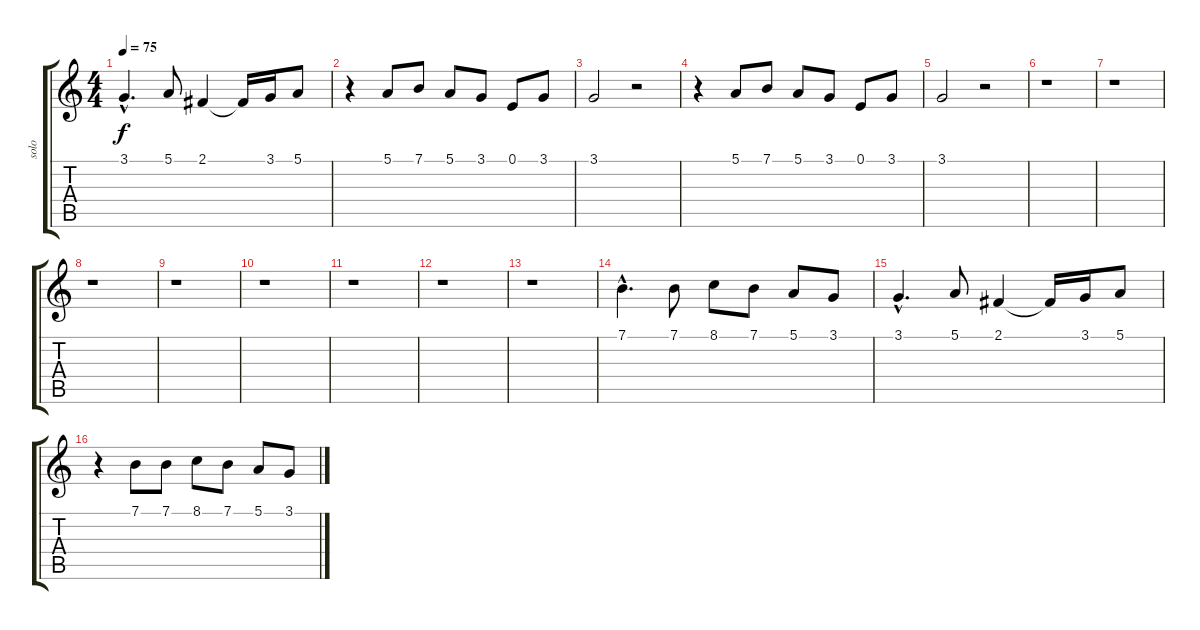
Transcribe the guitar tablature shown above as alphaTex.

\track ("solo" "solo") {instrument violin}
\staff {score tabs}
\tuning (E4 B3 G3 D3 A2 E2) {hide}
\ts (4 4)
\tempo 75
\clef g2
\ks c
3.1{hac}.4{d dy f} 5.1.8 2.1.4 2.1{t}.16 3.1.16 5.1.8 |
r.4 5.1.8 7.1.8 5.1.8 3.1.8 0.1.8 3.1.8 |
3.1.2 r.2 |
r.4 5.1.8 7.1.8 5.1.8 3.1.8 0.1.8 3.1.8 |
3.1.2 r.2 |
r.1 |
r.1 |
r.1 |
r.1 |
r.1 |
r.1 |
r.1 |
r.1 |
7.1{hac}.4{d} 7.1.8 8.1.8 7.1.8 5.1.8 3.1.8 |
3.1{hac}.4{d} 5.1.8 2.1.4 2.1{t}.16 3.1.16 5.1.8 |
r.4 7.1.8 7.1.8 8.1.8 7.1.8 5.1.8 3.1.8
